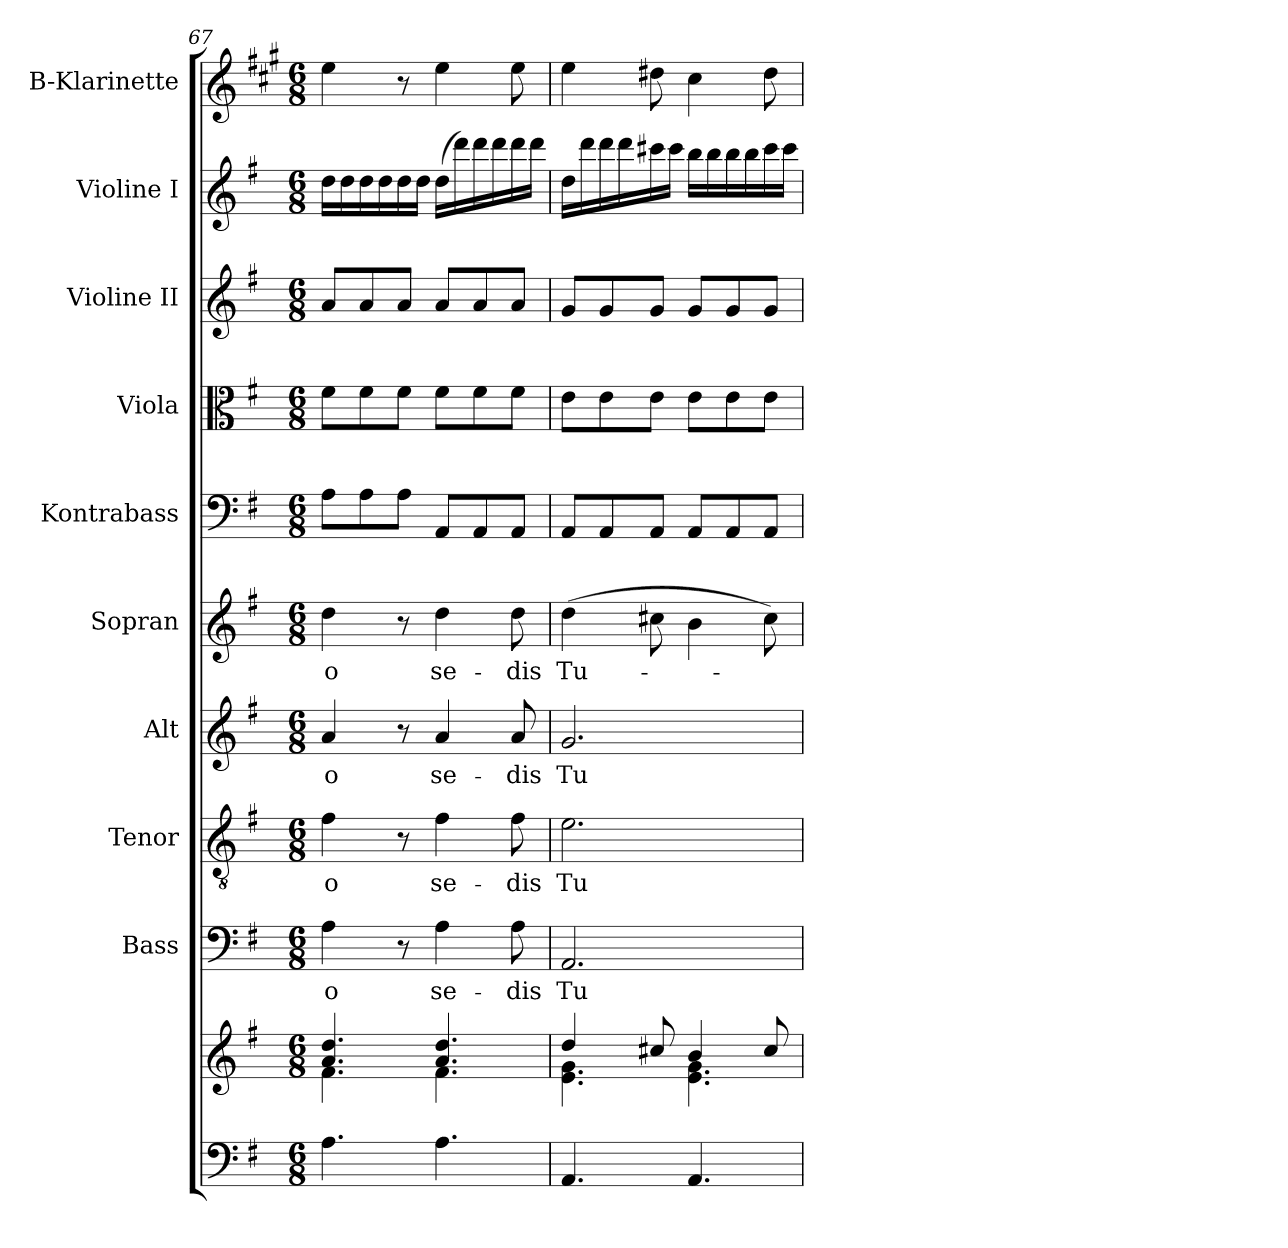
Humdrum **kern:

**kern	**kern	**kern	**text	**kern	**text	**kern	**text	**kern	**text	**kern	**kern	**kern	**kern	**kern
*part10	*part10	*part9	*part9	*part8	*part8	*part7	*part7	*part6	*part6	*part5	*part4	*part3	*part2	*part1
*staff11	*staff10	*staff9	*staff9	*staff8	*staff8	*staff7	*staff7	*staff6	*staff6	*staff5	*staff4	*staff3	*staff2	*staff1
*	*	*I"Bass	*	*I"Tenor	*	*I"Alt	*	*I"Sopran	*	*I"Kontrabass	*I"Viola	*I"Violine II	*I"Violine I	*I"B-Klarinette
*	*	*I'B.	*	*I'T.	*	*I'A.	*	*I'S.	*	*I'Kb.	*I'Vla.	*I'Vl. II	*I'Vl. I	*I'B Kl.
!!LO:PB:g=z
*clefF4	*clefG2	*clefF4	*	*clefGv2	*	*clefG2	*	*clefG2	*	*clefF4	*clefC3	*clefG2	*clefG2	*clefG2
*	*	*	*	*	*	*	*	*	*	*ITrd7c12	*	*	*	*ITrd1c2
*k[f#]	*k[f#]	*k[f#]	*	*k[f#]	*	*k[f#]	*	*k[f#]	*	*k[f#]	*k[f#]	*k[f#]	*k[f#]	*k[f#]
*G:	*G:	*G:	*	*G:	*	*G:	*	*G:	*	*G:	*G:	*G:	*G:	*G:
*M6/8	*M6/8	*M6/8	*	*M6/8	*	*M6/8	*	*M6/8	*	*M6/8	*M6/8	*M6/8	*M6/8	*M6/8
=67	=67	=67	=67	=67	=67	=67	=67	=67	=67	=67	=67	=67	=67	=67
*	*^	*	*	*	*	*	*	*	*	*	*	*	*	*
!	!	!	!	!LO:LY:b	!	!LO:LY:b	!	!LO:LY:b	!	!LO:LY:b	!	!	!	!	!
4.A\	4.a/ 4.dd/	4.f#\	4A\	-o	4f#\	-o	4a/	-o	4dd\	-o	8AA\L	8f#\L	8a/L	16dd\LL	4dd\
.	.	.	.	.	.	.	.	.	.	.	.	.	.	16dd\	.
.	.	.	.	.	.	.	.	.	.	.	8AA\	8f#\	8a/	16dd\	.
.	.	.	.	.	.	.	.	.	.	.	.	.	.	16dd\	.
.	.	.	8r	.	8r	.	8r	.	8r	.	8AA\J	8f#\J	8a/J	16dd\	8r
.	.	.	.	.	.	.	.	.	.	.	.	.	.	16dd\JJ	.
!	!	!	!	!LO:LY:b	!	!LO:LY:b	!	!LO:LY:b	!	!LO:LY:b	!	!	!	!	!
4.A\	4.a/ 4.dd/	4.f#\	4A\	se-	4f#\	se-	4a/	se-	4dd\	se-	8AAA/L	8f#\L	8a/L	(>16dd\LL	4dd\
.	.	.	.	.	.	.	.	.	.	.	.	.	.	16ddd\)	.
.	.	.	.	.	.	.	.	.	.	.	8AAA/	8f#\	8a/	16ddd\	.
.	.	.	.	.	.	.	.	.	.	.	.	.	.	16ddd\	.
!	!	!	!	!LO:LY:b	!	!LO:LY:b	!	!LO:LY:b	!	!LO:LY:b	!	!	!	!	!
.	.	.	8A\	-dis	8f#\	-dis	8a/	-dis	8dd\	-dis	8AAA/J	8f#\J	8a/J	16ddd\	8dd\
.	.	.	.	.	.	.	.	.	.	.	.	.	.	16ddd\JJ	.
=68	=68	=68	=68	=68	=68	=68	=68	=68	=68	=68	=68	=68	=68	=68	=68
!	!	!	!	!LO:LY:b	!	!LO:LY:b	!	!LO:LY:b	!	!LO:LY:b	!	!	!	!	!
4.AA/	4dd/	4.e\ 4.g\	2.AA/	Tu-	2.e\	Tu-	2.g/	Tu-	(>4dd\	Tu-	8AAA/L	8e\L	8g/L	16dd\LL	4dd\
.	.	.	.	.	.	.	.	.	.	.	.	.	.	16ddd\	.
.	.	.	.	.	.	.	.	.	.	.	8AAA/	8e\	8g/	16ddd\	.
.	.	.	.	.	.	.	.	.	.	.	.	.	.	16ddd\	.
.	8cc#X/	.	.	.	.	.	.	.	8cc#X\	.	8AAA/J	8e\J	8g/J	16ccc#X\	8cc#X\
.	.	.	.	.	.	.	.	.	.	.	.	.	.	16ccc#\JJ	.
4.AA/	4b/	4.e\ 4.g\	.	.	.	.	.	.	4b\	.	8AAA/L	8e\L	8g/L	16bb\LL	4b\
.	.	.	.	.	.	.	.	.	.	.	.	.	.	16bb\	.
.	.	.	.	.	.	.	.	.	.	.	8AAA/	8e\	8g/	16bb\	.
.	.	.	.	.	.	.	.	.	.	.	.	.	.	16bb\	.
.	8cc#/	.	.	.	.	.	.	.	8cc#\)	.	8AAA/J	8e\J	8g/J	16ccc#\	8cc#\
.	.	.	.	.	.	.	.	.	.	.	.	.	.	16ccc#\JJ	.
*	*v	*v	*	*	*	*	*	*	*	*	*	*	*	*	*
=	=	=	=	=	=	=	=	=	=	=	=	=	=	=
*-	*-	*-	*-	*-	*-	*-	*-	*-	*-	*-	*-	*-	*-	*-
